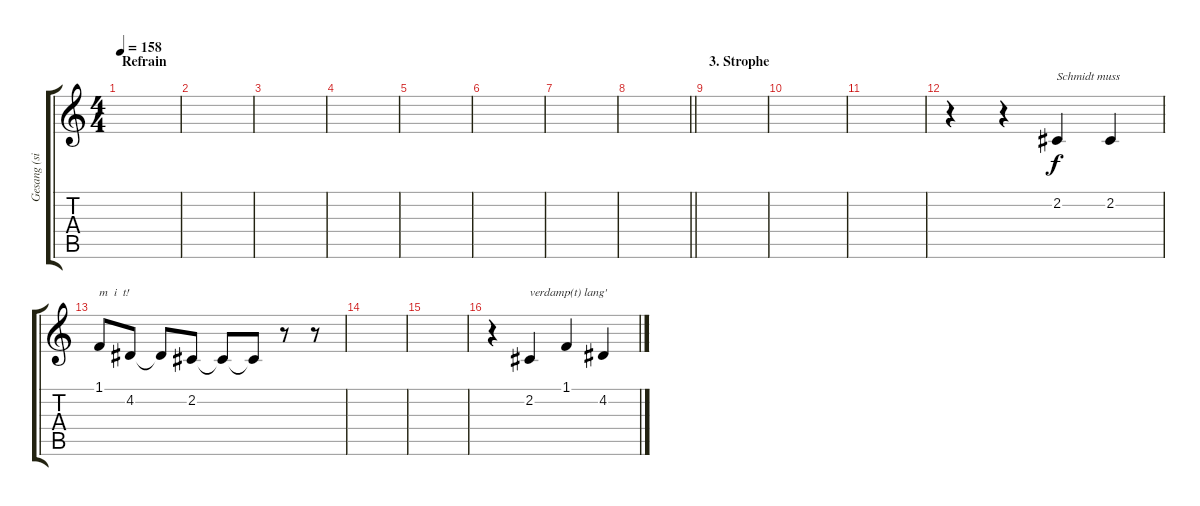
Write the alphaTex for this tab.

\track ("Gesang (sinnloses Zeug xD)" "Gesang (si") {instrument stringensemble1}
\staff {score tabs}
\tuning (E4 B3 G3 D3 A2 E2) {hide}
\ts (4 4)
\section ("" "Refrain")
\tempo 158
\clef g2
\ks c
|
|
|
|
|
|
|
\barLineRight lightlight
|
\section ("" "3. Strophe")
|
|
|
r.4 r.4 2.2.4{txt "Schmidt muss"} 2.2.4 |
1.1.8{txt "m  i  t!"} 4.2.8 4.2{t}.8 2.2.8 2.2{t}.8 2.2{t}.8 r.8 r.8 |
|
|
r.4 2.2.4{txt "verdamp(t) lang' "} 1.1.4 4.2.4
